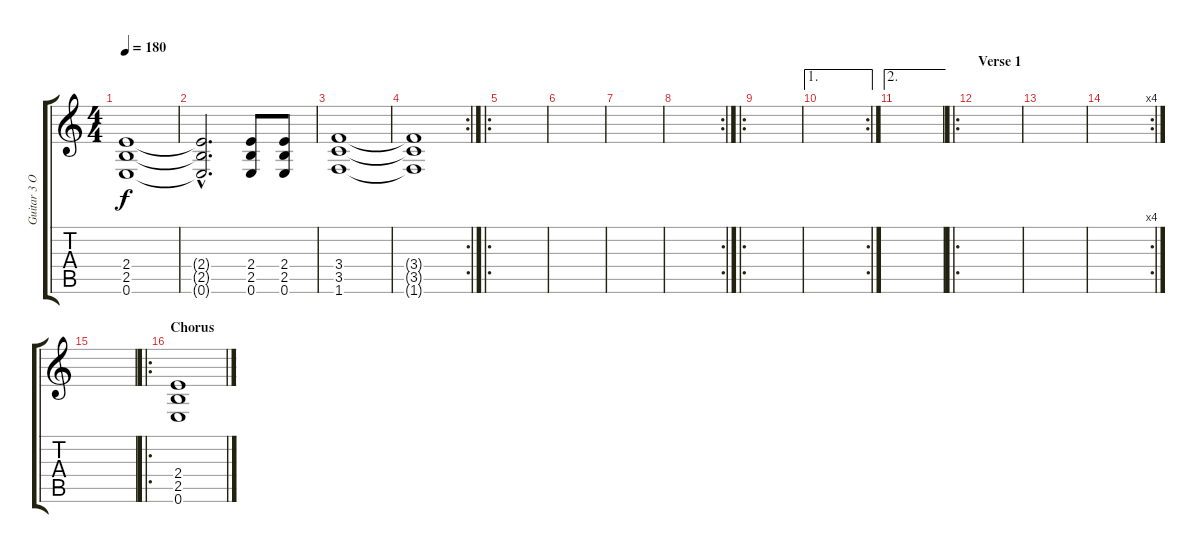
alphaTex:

\track ("Guitar 3 Overdub" "Guitar 3 O") {instrument distortionguitar}
\staff {score tabs}
\tuning (E4 B3 G3 D3 A2 E2) {hide}
\ts (4 4)
\tempo 180
\clef g2
\ks c
(2.4 2.5 0.6).1{dy f instrument distortionguitar} |
(2.4{hac t} 2.5{hac t} 0.6{hac t}).2{d} (2.4 2.5 0.6).8 (2.4 2.5 0.6).8 |
(3.4 3.5 1.6).1 |
\rc 2
(3.4{t} 3.5{t} 1.6{t}).1 |
\ro
|
|
|
\rc 2
|
\ro
|
\ae 1
\rc 2
|
\ae 2
|
\ro
\section ("" "Verse 1")
|
|
\rc 4
|
|
\ro
\section ("" "Chorus")
(2.4 2.5 0.6).1
